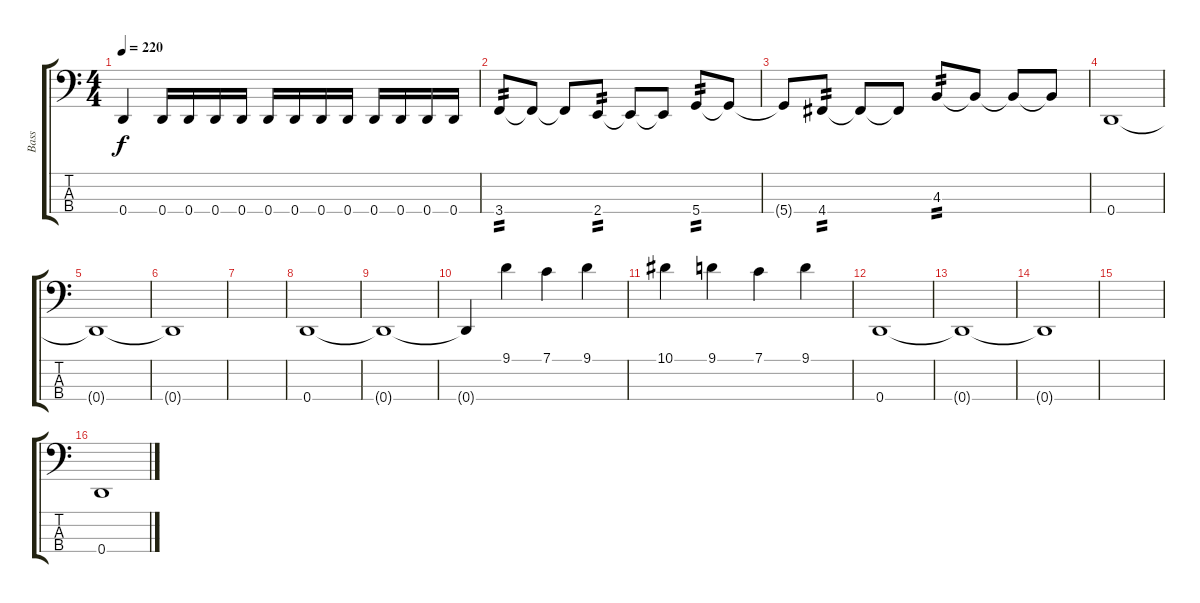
\track ("Bass" "Bass") {instrument electricbasspick}
\staff {score tabs}
\tuning (F2 C2 G1 D1) {hide}
\ts (4 4)
\tempo 220
\clef f4
\ks c
0.4.4{dy f} 0.4.16 0.4.16 0.4.16 0.4.16 0.4.16 0.4.16 0.4.16 0.4.16 0.4.16 0.4.16 0.4.16 0.4.16 |
3.4.8{tp 2} 3.4{t}.8 3.4{t}.8 2.4.8{tp 2} 2.4{t}.8 2.4{t}.8 5.4.8{tp 2} 5.4{t}.8 |
5.4{t}.8 4.4.8{tp 2} 4.4{t}.8 4.4{t}.8 4.3.8{tp 2} 4.3{t}.8 4.3{t}.8 4.3{t}.8 |
0.4.1 |
0.4{t}.1 |
0.4{t}.1 |
|
0.4.1 |
0.4{t}.1 |
0.4{t}.4 9.1.4 7.1.4 9.1.4 |
10.1.4 9.1.4 7.1.4 9.1.4 |
0.4.1 |
0.4{t}.1 |
0.4{t}.1 |
|
0.4.1
